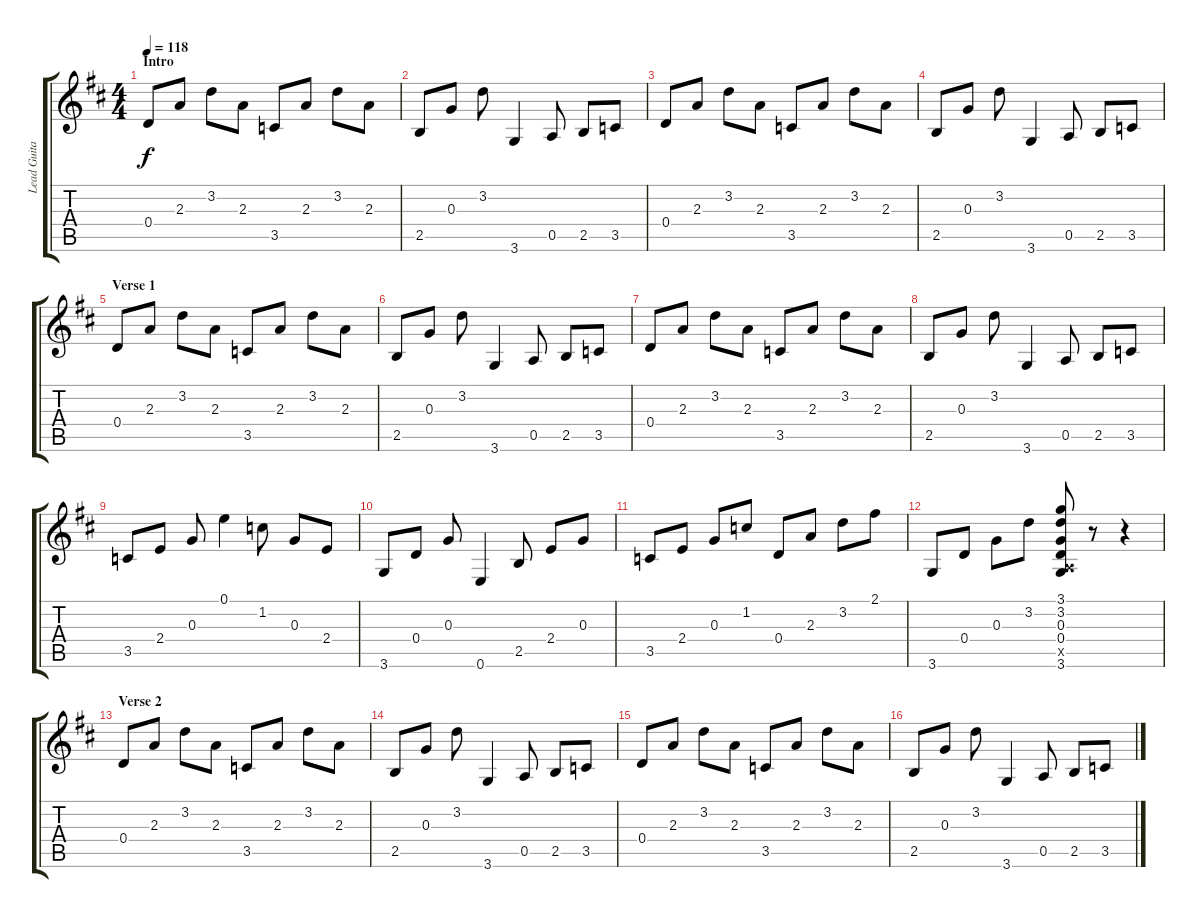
\track ("Lead Guitar" "Lead Guita") {instrument electricguitarclean}
\staff {score tabs}
\tuning (E4 B3 G3 D3 A2 E2) {hide}
\ts (4 4)
\section ("" "Intro")
\tempo 118
\clef g2
\ks d
0.4.8{dy f instrument electricguitarclean} 2.3.8 3.2.8 2.3.8 3.5.8 2.3.8 3.2.8 2.3.8 |
2.5.8 0.3.8 3.2.8 3.6.4 0.5.8 2.5.8 3.5.8 |
0.4.8 2.3.8 3.2.8 2.3.8 3.5.8 2.3.8 3.2.8 2.3.8 |
2.5.8 0.3.8 3.2.8 3.6.4 0.5.8 2.5.8 3.5.8 |
\section ("" "Verse 1")
0.4.8 2.3.8 3.2.8 2.3.8 3.5.8 2.3.8 3.2.8 2.3.8 |
2.5.8 0.3.8 3.2.8 3.6.4 0.5.8 2.5.8 3.5.8 |
0.4.8 2.3.8 3.2.8 2.3.8 3.5.8 2.3.8 3.2.8 2.3.8 |
2.5.8 0.3.8 3.2.8 3.6.4 0.5.8 2.5.8 3.5.8 |
3.5.8 2.4.8 0.3.8 0.1.4 1.2.8 0.3.8 2.4.8 |
3.6.8 0.4.8 0.3.8 0.6.4 2.5.8 2.4.8 0.3.8 |
3.5.8 2.4.8 0.3.8 1.2.8 0.4.8 2.3.8 3.2.8 2.1.8 |
3.6.8 0.4.8 0.3.8 3.2.8 (3.1 3.2 0.3 0.4 0.5{x} 3.6).8 r.8 r.4 |
\section ("" "Verse 2")
0.4.8 2.3.8 3.2.8 2.3.8 3.5.8 2.3.8 3.2.8 2.3.8 |
2.5.8 0.3.8 3.2.8 3.6.4 0.5.8 2.5.8 3.5.8 |
0.4.8 2.3.8 3.2.8 2.3.8 3.5.8 2.3.8 3.2.8 2.3.8 |
2.5.8 0.3.8 3.2.8 3.6.4 0.5.8 2.5.8 3.5.8
